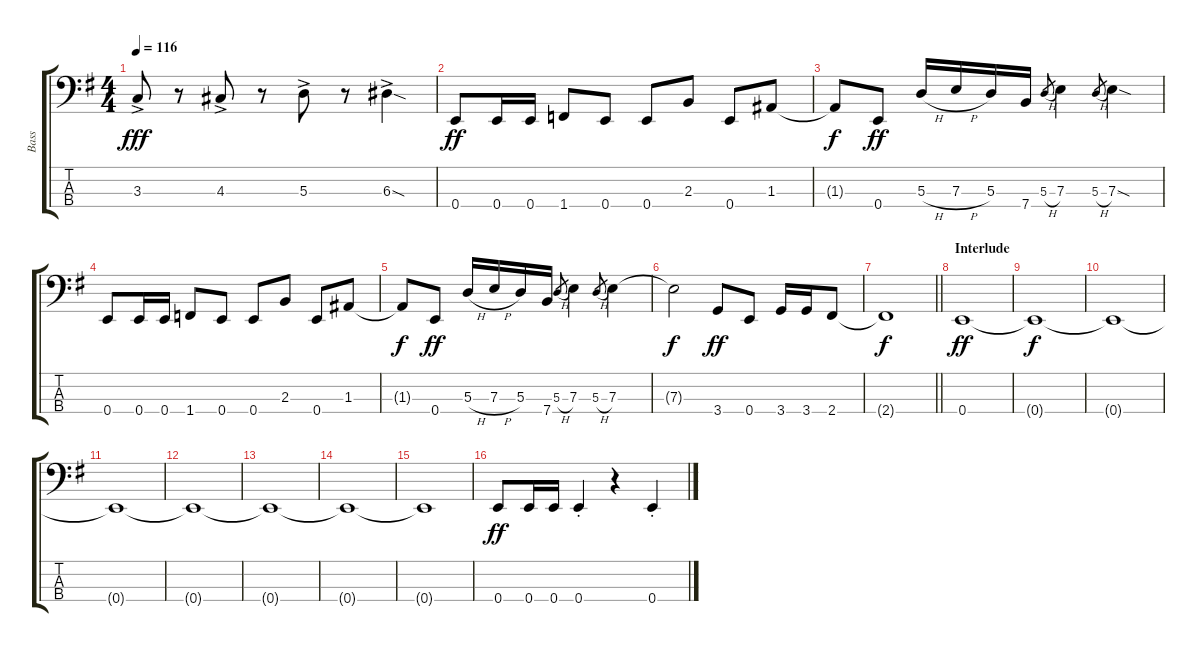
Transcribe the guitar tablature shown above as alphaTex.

\track ("Bass" "Bass") {instrument electricbassfinger}
\staff {score tabs}
\tuning (G2 D2 A1 E1) {hide}
\ts (4 4)
\tempo 116
\clef f4
\ks g
3.3{ac}.8{dy fff} r.8 4.3{ac}.8 r.8 5.3{ac}.8 r.8 6.3{sod ac}.4 |
0.4.8{dy ff} 0.4.16 0.4.16 1.4.8 0.4.8 0.4.8 2.3.8 0.4.8 1.3.8 |
1.3{t}.8{dy f} 0.4.8{dy ff} 5.3{h}.16 7.3{h}.16 5.3.16 7.4.16 5.3{h}.8{gr} 7.3.4 5.3{h}.8{gr} 7.3{sod}.4 |
0.4.8 0.4.16 0.4.16 1.4.8 0.4.8 0.4.8 2.3.8 0.4.8 1.3.8 |
1.3{t}.8{dy f} 0.4.8{dy ff} 5.3{h}.16 7.3{h}.16 5.3.16 7.4.16 5.3{h}.8{gr} 7.3.4 5.3{h}.8{gr} 7.3.4 |
7.3{t}.2{dy f} 3.4.8{dy ff} 0.4.8 3.4.16 3.4.16 2.4.8 |
\barLineRight lightlight
2.4{t}.1{dy f} |
\section ("" "Interlude")
0.4.1{dy ff} |
0.4{t}.1{dy f} |
0.4{t}.1 |
0.4{t}.1 |
0.4{t}.1 |
0.4{t}.1 |
0.4{t}.1 |
0.4{t}.1 |
0.4.8{dy ff} 0.4.16 0.4.16 0.4{st}.4 r.4 0.4{st}.4
